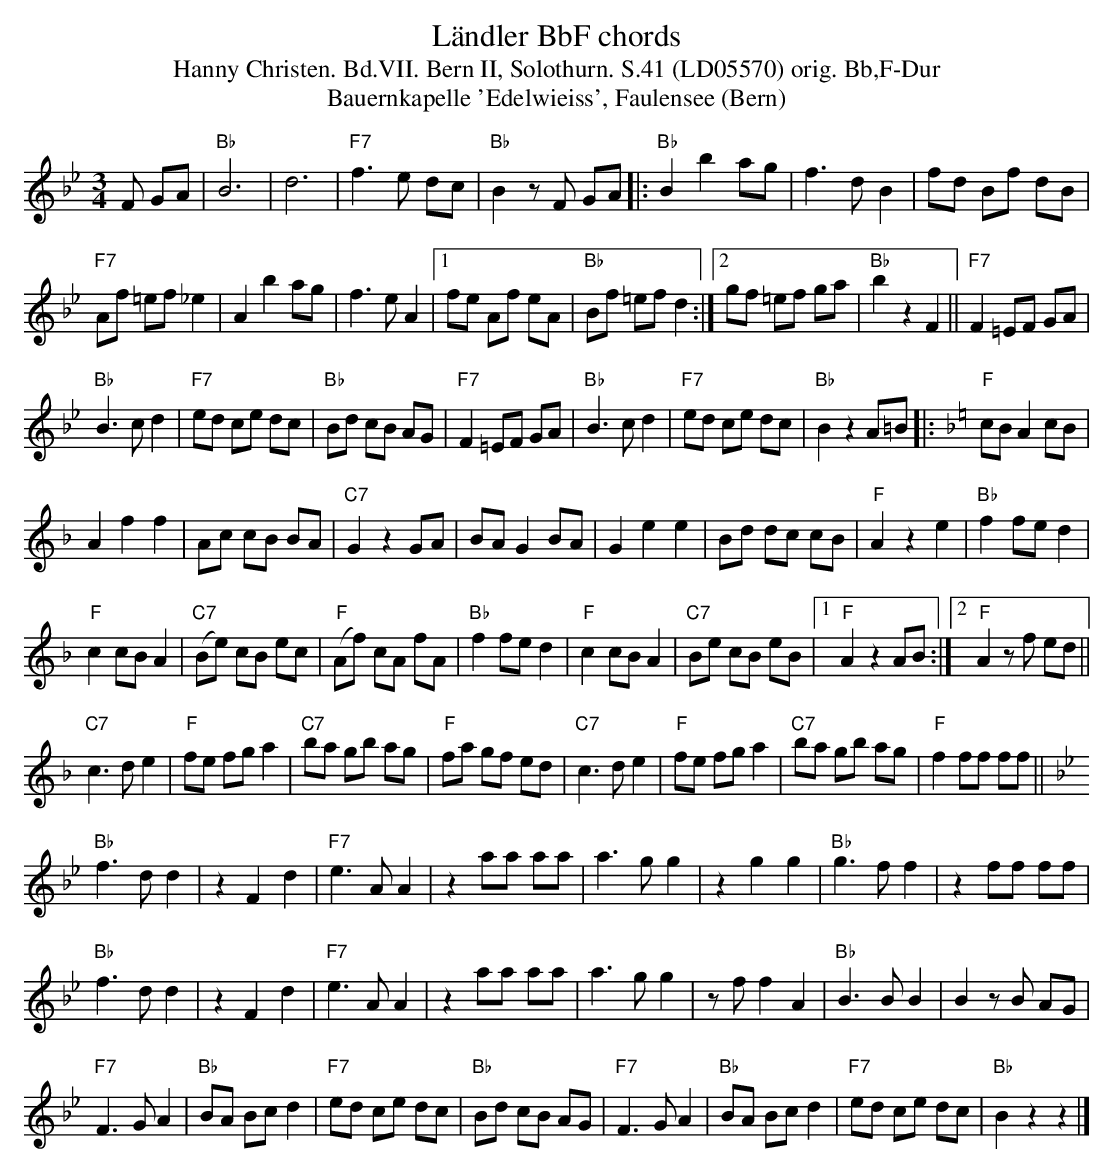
X:1
T: L\"andler BbF chords
T:Hanny Christen. Bd.VII. Bern II, Solothurn. S.41 (LD05570) orig. Bb,F-Dur
T: Bauernkapelle 'Edelwieiss', Faulensee (Bern)
M:3/4
L:1/8
K:Bb %%MIDI gchordon
F GA | "Bb"B6 | d6 | "F7"f3e dc | "Bb"B2zF GA |: "Bb"B2b2 ag | f3d B2 | fd Bf dB |
"F7"Af =ef _e2 | A2 b2 ag | f3e A2 |1 fe Af eA | "Bb"Bf =ef d2 :|2 gf =ef ga | "Bb"b2z2F2 || "F7"F2 =EF GA |
"Bb"B3c d2 | "F7"ed ce dc | "Bb"Bd cB AG | "F7"F2 =EF GA | "Bb"B3c d2 | "F7"ed ce dc | "Bb"B2z2A=B |: [K:F] "F"cB A2 cB |
A2f2f2 | Ac cB BA | "C7"G2z2GA | BA G2 BA | G2e2e2 | Bd dc cB | "F"A2z2e2 | "Bb"f2fe d2 |
"F"c2cB A2 | "C7"(Be) cB ec | "F"(Af) cA fA | "Bb"f2 fe d2 | "F"c2 cB A2 | "C7"Be cB eB |1 "F"A2z2 AB :|2 "F"A2zf ed ||
"C7"c3d e2 | "F"fe fg a2 | "C7"ba gb ag | "F"fa gf ed | "C7"c3de2 | "F"fe fg a2 | "C7"ba gb ag | "F"f2 ff ff || [K:Bb]
"Bb"f3dd2 | z2F2d2 | "F7"e3AA2 | z2aa aa | a3gg2 | z2g2g2 | "Bb"g3ff2 | z2 ff ff |
"Bb"f3dd2 | z2F2d2 | "F7"e3AA2 | z2aa aa | a3gg2 | zf f2A2 | "Bb"B3BB2 | B2zB AG |
"F7"F3GA2 | "Bb"BA Bc d2 | "F7"ed ce dc | "Bb"Bd cB AG | "F7"F3G A2 | "Bb"BA Bc d2 | "F7"ed ce dc | "Bb"B2z2z2 |]
